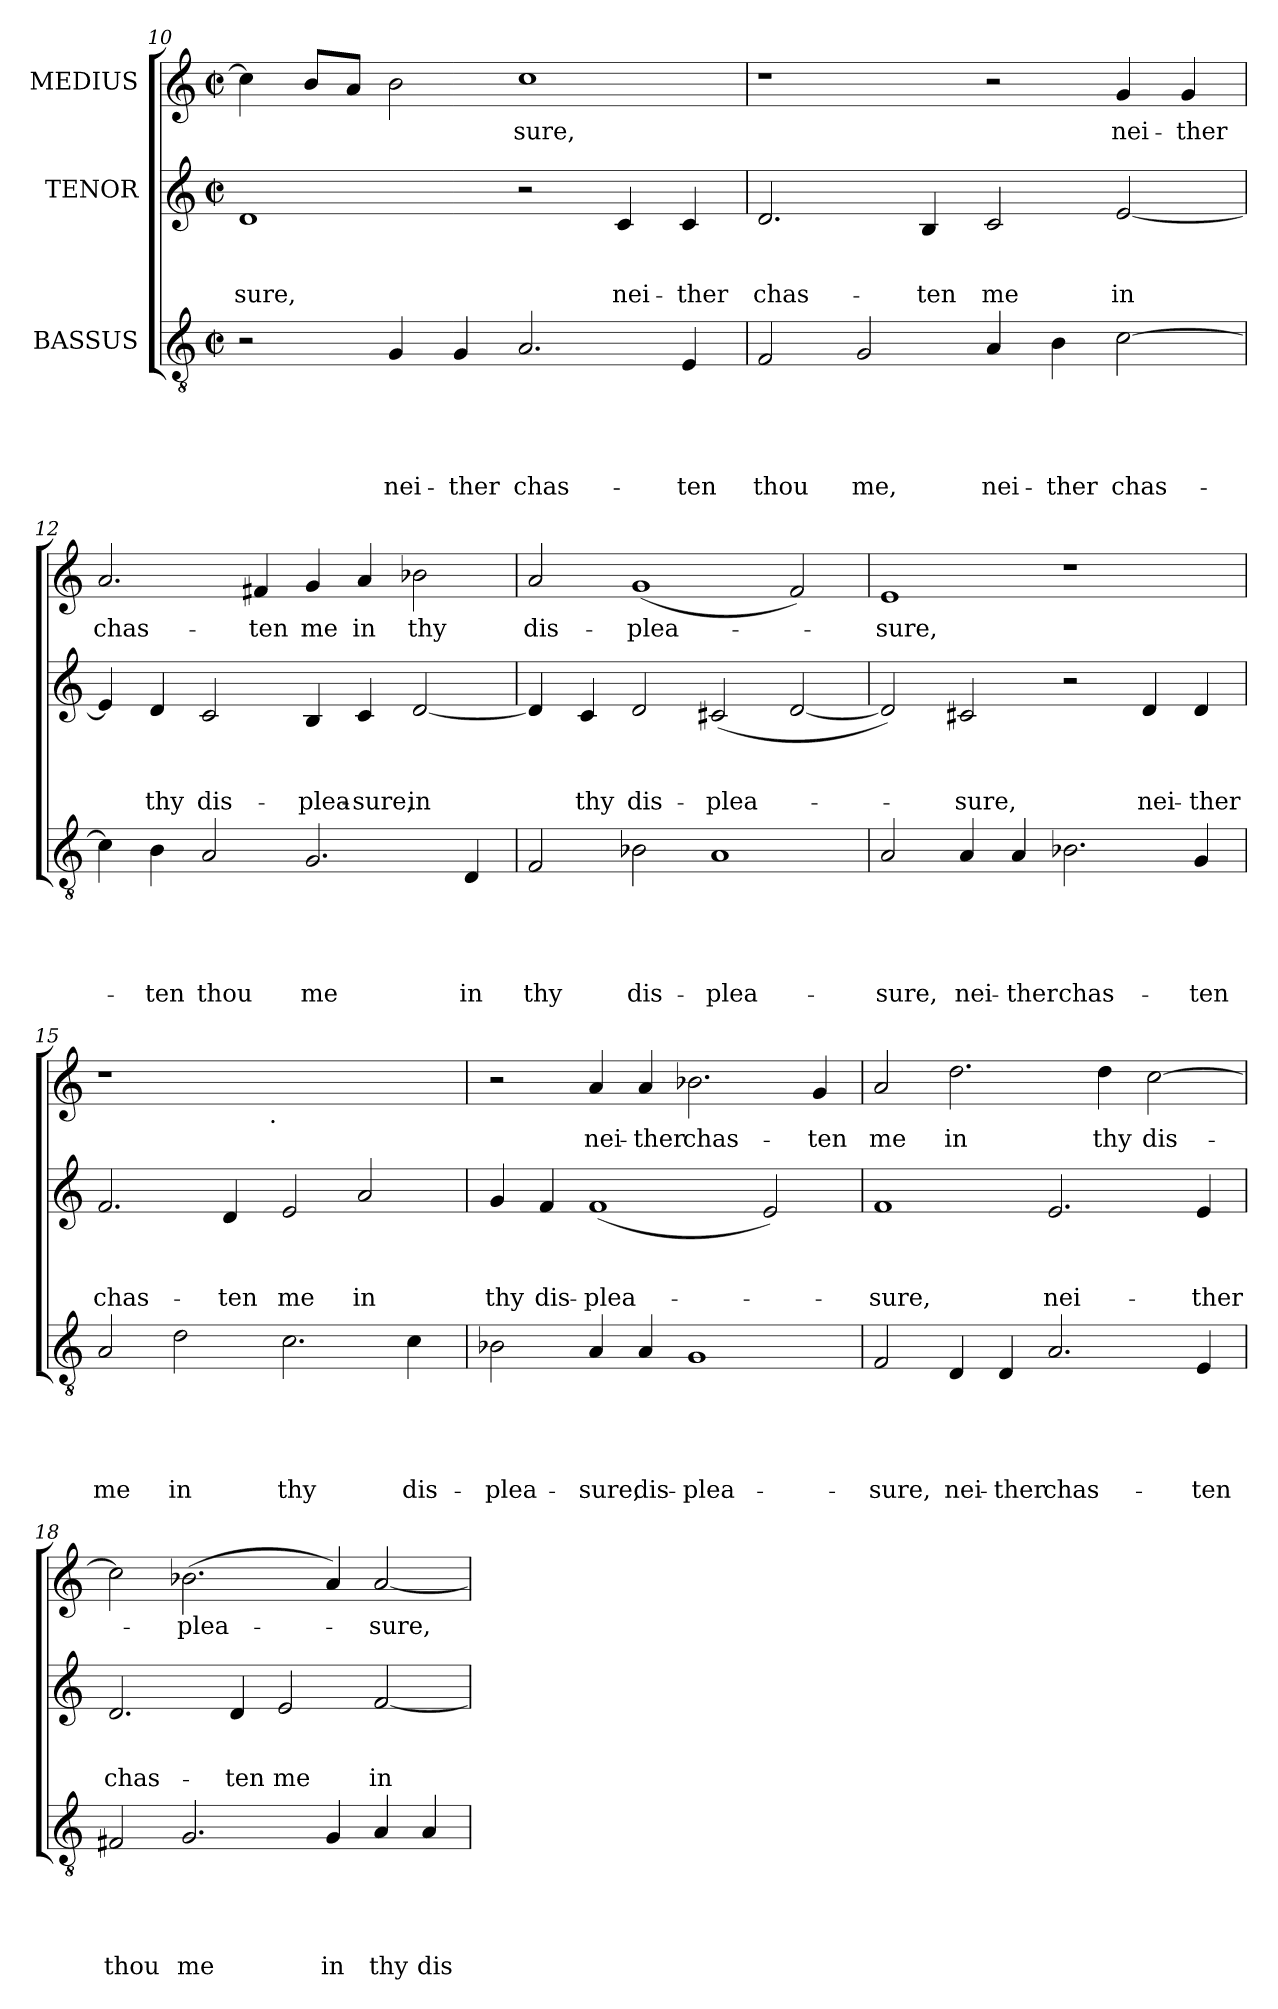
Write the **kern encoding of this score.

**kern	**text	**text	**text	**text	**text	**kern	**text	**text	**text	**kern	**text
*part3	*part3	*part3	*part3	*part3	*part3	*part2	*part2	*part2	*part2	*part1	*part1
*staff3	*staff3	*staff3	*staff3	*staff3	*staff3	*staff2	*staff2	*staff2	*staff2	*staff1	*staff1
*I"BASSUS	*	*	*	*	*	*I"TENOR	*	*	*	*I"MEDIUS	*
*clefGv2	*	*	*	*	*	*clefG2	*	*	*	*clefG2	*
*k[]	*	*	*	*	*	*k[]	*	*	*	*k[]	*
*C:	*	*	*	*	*	*C:	*	*	*	*C:	*
*M2/2	*	*	*	*	*	*M2/2	*	*	*	*M2/2	*
*met(c|)	*	*	*	*	*	*met(c|)	*	*	*	*met(c|)	*
=10	=10	=10	=10	=10	=10	=10	=10	=10	=10	=10	=10
!	!	!	!	!	!	!	!	!	!LO:LY:b	!	!
2r	.	.	.	.	.	1d	.	.	-sure,	4cc\]	.
.	.	.	.	.	.	.	.	.	.	8b/L	.
.	.	.	.	.	.	.	.	.	.	8a/J	.
!	!	!	!	!	!LO:LY:b	!	!	!	!	!	!
4G/	.	.	.	.	nei-	.	.	.	.	2b\	.
!	!	!	!	!	!LO:LY:b	!	!	!	!	!	!
4G/	.	.	.	.	-ther	.	.	.	.	.	.
!	!	!	!	!	!LO:LY:b	!	!	!	!	!	!LO:LY:b
2.A/	.	.	.	.	chas-	2r	.	.	.	1cc	-sure,
!	!	!	!	!	!	!	!	!	!LO:LY:b	!	!
.	.	.	.	.	.	4c/	.	.	nei-	.	.
!	!	!	!	!	!LO:LY:b	!	!	!	!LO:LY:b	!	!
4E/	.	.	.	.	-ten	4c/	.	.	-ther	.	.
!!LO:PB:g=z
=11	=11	=11	=11	=11	=11	=11	=11	=11	=11	=11	=11
!	!	!	!	!	!LO:LY:b	!	!	!	!LO:LY:b	!	!
2F/	.	.	.	.	thou	2.d/	.	.	chas-	1r	.
!	!	!	!	!	!LO:LY:b	!	!	!	!	!	!
2G/	.	.	.	.	me,	.	.	.	.	.	.
!	!	!	!	!	!	!	!	!	!LO:LY:b	!	!
.	.	.	.	.	.	4B/	.	.	-ten	.	.
!	!	!	!	!	!LO:LY:b	!	!	!	!LO:LY:b	!	!
4A/	.	.	.	.	nei-	2c/	.	.	me	2r	.
!	!	!	!	!	!LO:LY:b:rj	!	!	!	!	!	!
4B\	.	.	.	.	-ther	.	.	.	.	.	.
!	!	!	!	!	!LO:LY:b	!	!	!	!LO:LY:b	!	!LO:LY:b
[>2c\	.	.	.	.	chas-	[<2e/	.	.	in	4g/	nei-
!	!	!	!	!	!	!	!	!	!	!	!LO:LY:b:rj
.	.	.	.	.	.	.	.	.	.	4g/	-ther
=12	=12	=12	=12	=12	=12	=12	=12	=12	=12	=12	=12
!	!	!	!	!	!	!	!	!	!	!	!LO:LY:b
4c\]	.	.	.	.	.	4e/]	.	.	.	2.a/	chas-
!	!	!	!	!	!LO:LY:b	!	!	!	!LO:LY:b	!	!
4B\	.	.	.	.	-ten	4d/	.	.	thy	.	.
!	!	!	!	!	!LO:LY:b	!	!	!	!LO:LY:b	!	!
2A/	.	.	.	.	thou	2c/	.	.	dis-	.	.
!	!	!	!	!	!	!	!	!	!	!	!LO:LY:b
.	.	.	.	.	.	.	.	.	.	4f#X/	-ten
!	!	!	!	!	!LO:LY:b	!	!	!	!LO:LY:b	!	!LO:LY:b
2.G/	.	.	.	.	me	4B/	.	.	-plea-	4g/	me
!	!	!	!	!	!	!	!	!	!LO:LY:b	!	!LO:LY:b
.	.	.	.	.	.	4c/	.	.	-sure,	4a/	in
!	!	!	!	!	!	!	!	!	!LO:LY:b	!	!LO:LY:b
.	.	.	.	.	.	[<2d/	.	.	in	2b-X\	thy
!	!	!	!	!	!LO:LY:b	!	!	!	!	!	!
4D/	.	.	.	.	in	.	.	.	.	.	.
=13	=13	=13	=13	=13	=13	=13	=13	=13	=13	=13	=13
!	!	!	!	!	!LO:LY:b	!	!	!	!	!	!LO:LY:b
2F/	.	.	.	.	thy	4d/]	.	.	.	2a/	dis-
!	!	!	!	!	!	!	!	!	!LO:LY:b	!	!
.	.	.	.	.	.	4c/	.	.	thy	.	.
!	!	!	!	!	!LO:LY:b	!	!	!	!LO:LY:b	!	!LO:LY:b
2B-X\	.	.	.	.	dis-	2d/	.	.	dis-	(<1g	-plea-
!	!	!	!	!	!LO:LY:b	!	!	!	!LO:LY:b	!	!
1A	.	.	.	.	-plea-	(<2c#X/	.	.	-plea-	.	.
.	.	.	.	.	.	[<2d/	.	.	.	2f/)	.
=14	=14	=14	=14	=14	=14	=14	=14	=14	=14	=14	=14
!	!	!	!	!	!LO:LY:b	!	!	!	!	!	!LO:LY:b
2A/	.	.	.	.	-sure,	2d/])	.	.	.	1e	-sure,
!	!	!	!	!	!LO:LY:b	!	!	!	!LO:LY:b	!	!
4A/	.	.	.	.	nei-	2c#X/	.	.	-sure,	.	.
!	!	!	!	!	!LO:LY:b:rj	!	!	!	!	!	!
4A/	.	.	.	.	-ther	.	.	.	.	.	.
!	!	!	!	!	!LO:LY:b	!	!	!	!	!	!
2.B-X\	.	.	.	.	chas-	2r	.	.	.	1r	.
!	!	!	!	!	!	!	!	!	!LO:LY:b	!	!
.	.	.	.	.	.	4d/	.	.	nei-	.	.
!	!	!	!	!	!LO:LY:b	!	!	!	!LO:LY:b:rj	!	!
4G/	.	.	.	.	-ten	4d/	.	.	-ther	.	.
!!LO:LB:g=z
=15	=15	=15	=15	=15	=15	=15	=15	=15	=15	=15	=15
!	!	!	!	!	!LO:LY:b	!	!	!	!LO:LY:b	!	!
*	*	*	*	*	*	*	*	*	*	*^	*
2A/	.	.	.	.	me	2.f/	.	.	chas-	1r	2ryy	.
!	!	!	!	!	!LO:LY:b	!	!	!	!	!	!	!
2d\	.	.	.	.	in	.	.	.	.	.	4...ryy	.
!	!	!	!	!	!	!	!	!	!LO:LY:b	!	!	!
.	.	.	.	.	.	4d/	.	.	-ten	.	.	.
!	!	!	!	!	!	!	!	!	!	!	!LO:TX:b:t=.	!
.	.	.	.	.	.	.	.	.	.	.	1ryy	.
!	!	!	!	!	!LO:LY:b	!	!	!	!LO:LY:b	!	!	!
2.c\	.	.	.	.	thy	2e/	.	.	me	1ryy	.	.
!	!	!	!	!	!	!	!	!	!LO:LY:b	!	!	!
.	.	.	.	.	.	2a/	.	.	in	.	.	.
!	!	!	!	!	!LO:LY:b	!	!	!	!	!	!	!
4c\	.	.	.	.	dis-	.	.	.	.	.	.	.
.	.	.	.	.	.	.	.	.	.	.	32ryy	.
=16	=16	=16	=16	=16	=16	=16	=16	=16	=16	=16	=16	=16
!	!	!	!	!	!LO:LY:b	!	!	!	!LO:LY:b	!	!	!
*	*	*	*	*	*	*	*	*	*	*v	*v	*
2B-X\	.	.	.	.	-plea-	4g/	.	.	thy	2r	.
!	!	!	!	!	!	!	!	!	!LO:LY:b	!	!
.	.	.	.	.	.	4f/	.	.	dis-	.	.
!	!	!	!	!	!LO:LY:b	!	!	!	!LO:LY:b	!	!LO:LY:b
4A/	.	.	.	.	-sure,	(<1f	.	.	-plea-	4a/	nei-
!	!	!	!	!	!LO:LY:b	!	!	!	!	!	!LO:LY:b
4A/	.	.	.	.	dis-	.	.	.	.	4a/	-ther
!	!	!	!	!	!LO:LY:b	!	!	!	!	!	!LO:LY:b
1G	.	.	.	.	-plea-	.	.	.	.	2.b-X\	chas-
.	.	.	.	.	.	2e/)	.	.	.	.	.
!	!	!	!	!	!	!	!	!	!	!	!LO:LY:b
.	.	.	.	.	.	.	.	.	.	4g/	-ten
=17	=17	=17	=17	=17	=17	=17	=17	=17	=17	=17	=17
!	!	!	!	!	!LO:LY:b	!	!	!	!LO:LY:b	!	!LO:LY:b
2F/	.	.	.	.	-sure,	1f	.	.	-sure,	2a/	me
!	!	!	!	!	!LO:LY:b	!	!	!	!	!	!LO:LY:b
4D/	.	.	.	.	nei-	.	.	.	.	2.dd\	in
!	!	!	!	!	!LO:LY:b:rj	!	!	!	!	!	!
4D/	.	.	.	.	-ther	.	.	.	.	.	.
!	!	!	!	!	!LO:LY:b	!	!	!	!LO:LY:b	!	!
2.A/	.	.	.	.	chas-	2.e/	.	.	nei-	.	.
!	!	!	!	!	!	!	!	!	!	!	!LO:LY:b
.	.	.	.	.	.	.	.	.	.	4dd\	thy
!	!	!	!	!	!	!	!	!	!	!	!LO:LY:b
.	.	.	.	.	.	.	.	.	.	[>2cc\	dis-
!	!	!	!	!	!LO:LY:b	!	!	!	!LO:LY:b	!	!
4E/	.	.	.	.	-ten	4e/	.	.	-ther	.	.
=18	=18	=18	=18	=18	=18	=18	=18	=18	=18	=18	=18
!	!	!	!	!	!LO:LY:b	!	!	!	!LO:LY:b	!	!
2F#X/	.	.	.	.	thou	2.d/	.	.	chas-	2cc\]	.
!	!	!	!	!	!LO:LY:b	!	!	!	!	!	!LO:LY:b
2.G/	.	.	.	.	me	.	.	.	.	(>2.b-X\	-plea-
!	!	!	!	!	!	!	!	!	!LO:LY:b	!	!
.	.	.	.	.	.	4d/	.	.	-ten	.	.
!	!	!	!	!	!	!	!	!	!LO:LY:b	!	!
.	.	.	.	.	.	2e/	.	.	me	.	.
!	!	!	!	!	!LO:LY:b	!	!	!	!	!	!
4G/	.	.	.	.	in	.	.	.	.	4a/)	.
!	!	!	!	!	!LO:LY:b	!	!	!	!LO:LY:b	!	!LO:LY:b
4A/	.	.	.	.	thy	[<2f/	.	.	in	[<2a/	-sure,
!	!	!	!	!	!LO:LY:b	!	!	!	!	!	!
4A/	.	.	.	.	dis-	.	.	.	.	.	.
=	=	=	=	=	=	=	=	=	=	=	=
*-	*-	*-	*-	*-	*-	*-	*-	*-	*-	*-	*-
